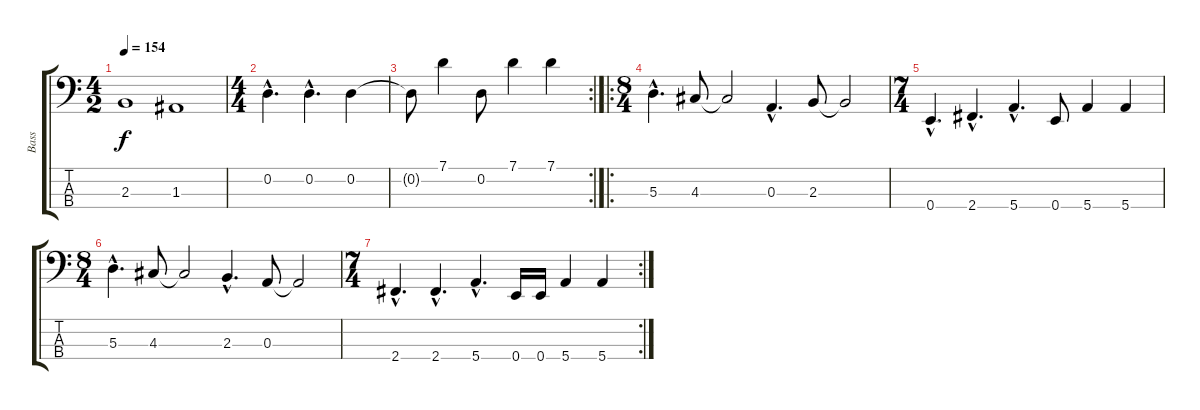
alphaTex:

\track ("Bass" "Bass") {instrument electricbassfinger}
\staff {score tabs}
\tuning (G2 D2 A1 E1) {hide}
\ts (4 2)
\tempo 154
\clef f4
\ks c
2.3.1{dy f} 1.3.1 |
\ts (4 4)
0.2{hac}.4{d} 0.2{hac}.4{d} 0.2.4 |
\rc 2
0.2{t}.8 7.1.4 0.2.8 7.1.4 7.1.4 |
\ro
\ts (8 4)
5.3{hac}.4{d} 4.3.8 4.3{t}.2 0.3{hac}.4{d} 2.3.8 2.3{t}.2 |
\ts (7 4)
0.4{hac}.4{d} 2.4{hac}.4{d} 5.4{hac}.4{d} 0.4.8 5.4.4 5.4.4 |
\ts (8 4)
5.3{hac}.4{d} 4.3.8 4.3{t}.2 2.3{hac}.4{d} 0.3.8 0.3{t}.2 |
\rc 2
\ts (7 4)
2.4{hac}.4{d} 2.4{hac}.4{d} 5.4{hac}.4{d} 0.4.16 0.4.16 5.4.4 5.4.4
